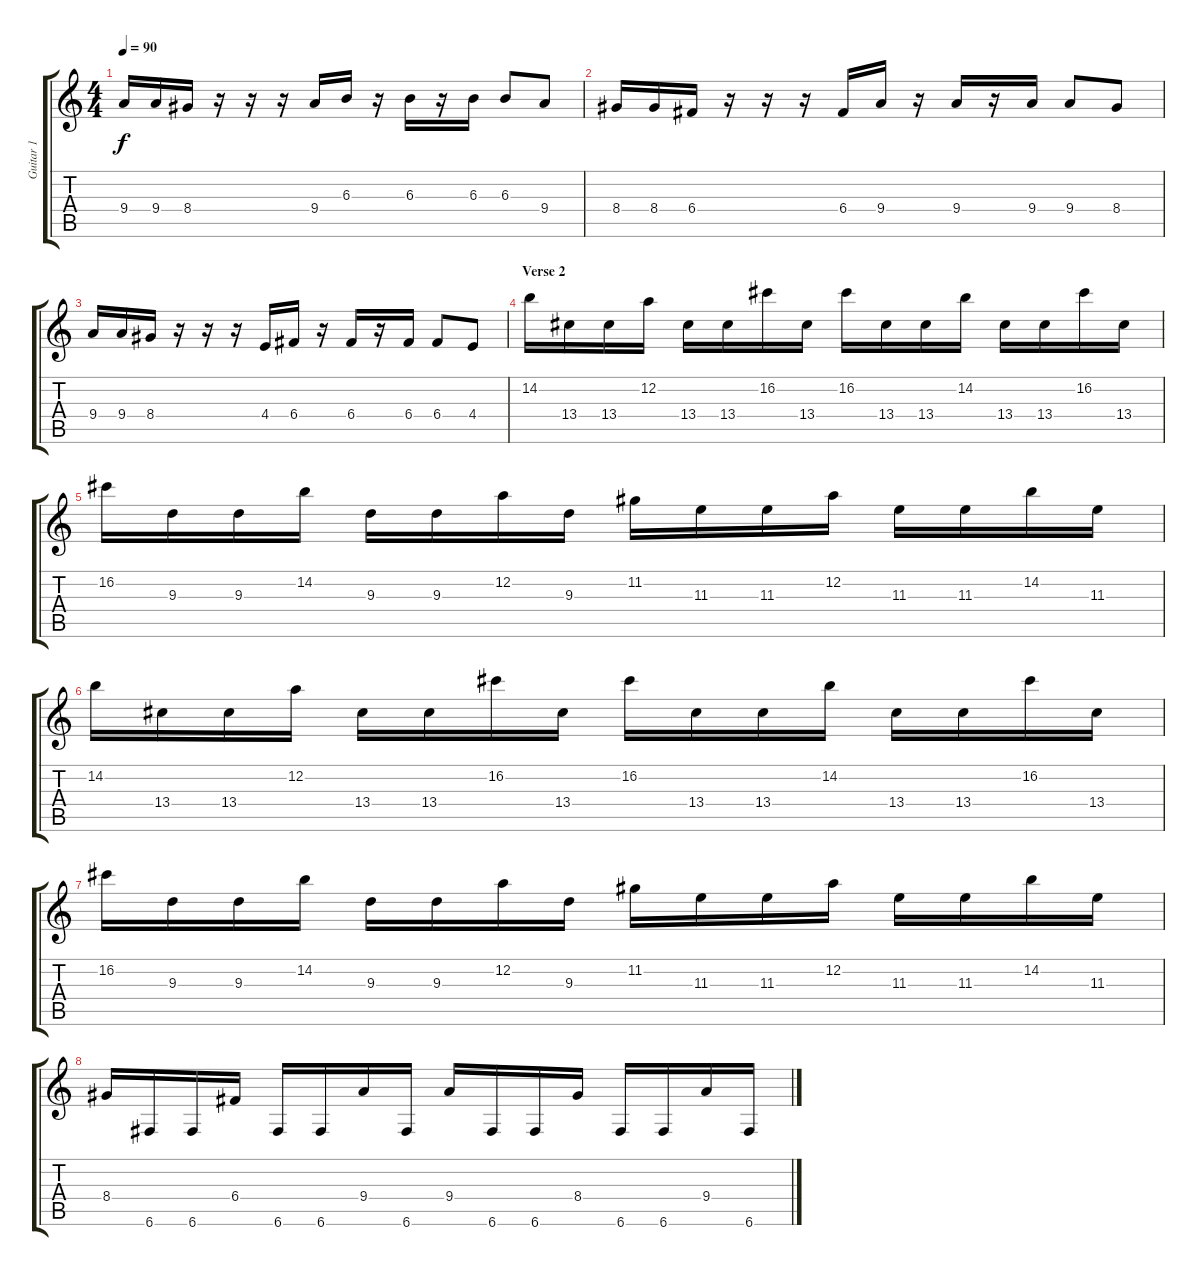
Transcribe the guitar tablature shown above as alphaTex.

\track ("Guitar 1" "Guitar 1") {instrument distortionguitar}
\staff {score tabs}
\tuning (D4 A3 F3 C3 G2 C2) {hide}
\ts (4 4)
\tempo 90
\clef g2
\ks c
9.4.16{dy f} 9.4.16 8.4.16 r.16 r.16 r.16 9.4.16 6.3.16 r.16 6.3.16 r.16 6.3.16 6.3.8 9.4.8 |
8.4.16 8.4.16 6.4.16 r.16 r.16 r.16 6.4.16 9.4.16 r.16 9.4.16 r.16 9.4.16 9.4.8 8.4.8 |
9.4.16 9.4.16 8.4.16 r.16 r.16 r.16 4.4.16 6.4.16 r.16 6.4.16 r.16 6.4.16 6.4.8 4.4.8 |
\section ("" "Verse 2")
14.2.16{balance 13} 13.4.16 13.4.16 12.2.16 13.4.16 13.4.16 16.2.16 13.4.16 16.2.16 13.4.16 13.4.16 14.2.16 13.4.16 13.4.16 16.2.16 13.4.16 |
16.2.16 9.3.16 9.3.16 14.2.16 9.3.16 9.3.16 12.2.16 9.3.16 11.2.16 11.3.16 11.3.16 12.2.16 11.3.16 11.3.16 14.2.16 11.3.16 |
14.2.16 13.4.16 13.4.16 12.2.16 13.4.16 13.4.16 16.2.16 13.4.16 16.2.16 13.4.16 13.4.16 14.2.16 13.4.16 13.4.16 16.2.16 13.4.16 |
16.2.16 9.3.16 9.3.16 14.2.16 9.3.16 9.3.16 12.2.16 9.3.16 11.2.16 11.3.16 11.3.16 12.2.16 11.3.16 11.3.16 14.2.16 11.3.16 |
8.4.16 6.6.16 6.6.16 6.4.16 6.6.16 6.6.16 9.4.16 6.6.16 9.4.16 6.6.16 6.6.16 8.4.16 6.6.16 6.6.16 9.4.16 6.6.16
